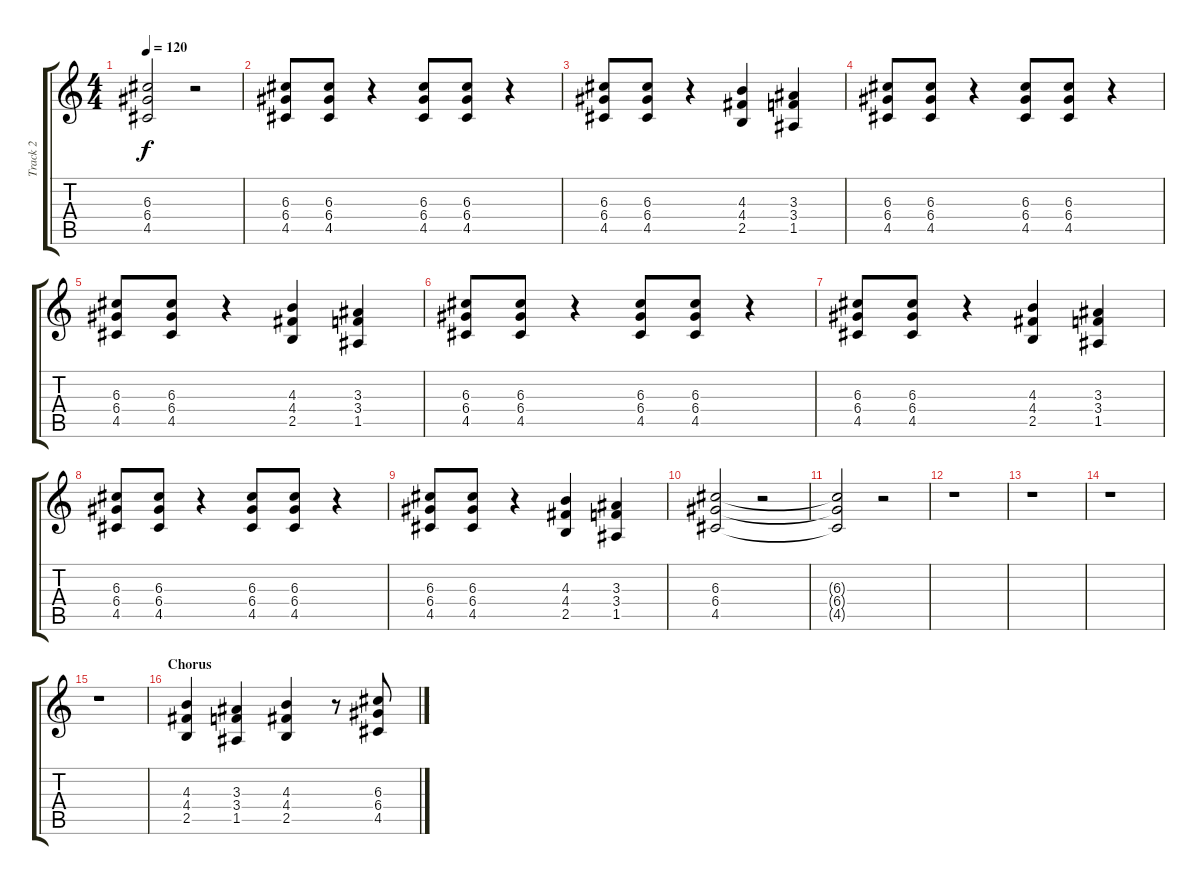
\track ("Track 2" "Track 2") {instrument distortionguitar}
\staff {score tabs}
\tuning (E4 B3 G3 D3 A2 E2) {hide}
\ts (4 4)
\tempo 120
\clef g2
\ks c
(6.3{t} 6.4{t} 4.5{t}).2{dy f} r.2 |
(6.3 6.4 4.5).8 (6.3 6.4 4.5).8 r.4 (6.3 6.4 4.5).8 (6.3 6.4 4.5).8 r.4 |
(6.3 6.4 4.5).8 (6.3 6.4 4.5).8 r.4 (4.3 4.4 2.5).4 (3.3 3.4 1.5).4 |
(6.3 6.4 4.5).8 (6.3 6.4 4.5).8 r.4 (6.3 6.4 4.5).8 (6.3 6.4 4.5).8 r.4 |
(6.3 6.4 4.5).8 (6.3 6.4 4.5).8 r.4 (4.3 4.4 2.5).4 (3.3 3.4 1.5).4 |
(6.3 6.4 4.5).8 (6.3 6.4 4.5).8 r.4 (6.3 6.4 4.5).8 (6.3 6.4 4.5).8 r.4 |
(6.3 6.4 4.5).8 (6.3 6.4 4.5).8 r.4 (4.3 4.4 2.5).4 (3.3 3.4 1.5).4 |
(6.3 6.4 4.5).8 (6.3 6.4 4.5).8 r.4 (6.3 6.4 4.5).8 (6.3 6.4 4.5).8 r.4 |
(6.3 6.4 4.5).8 (6.3 6.4 4.5).8 r.4 (4.3 4.4 2.5).4 (3.3 3.4 1.5).4 |
(6.3 6.4 4.5).2 r.2 |
(6.3{t} 6.4{t} 4.5{t}).2 r.2 |
r.1 |
r.1 |
r.1 |
r.1 |
\section ("" "Chorus")
(4.3 4.4 2.5).4 (3.3 3.4 1.5).4 (4.3 4.4 2.5).4 r.8 (6.3 6.4 4.5).8
